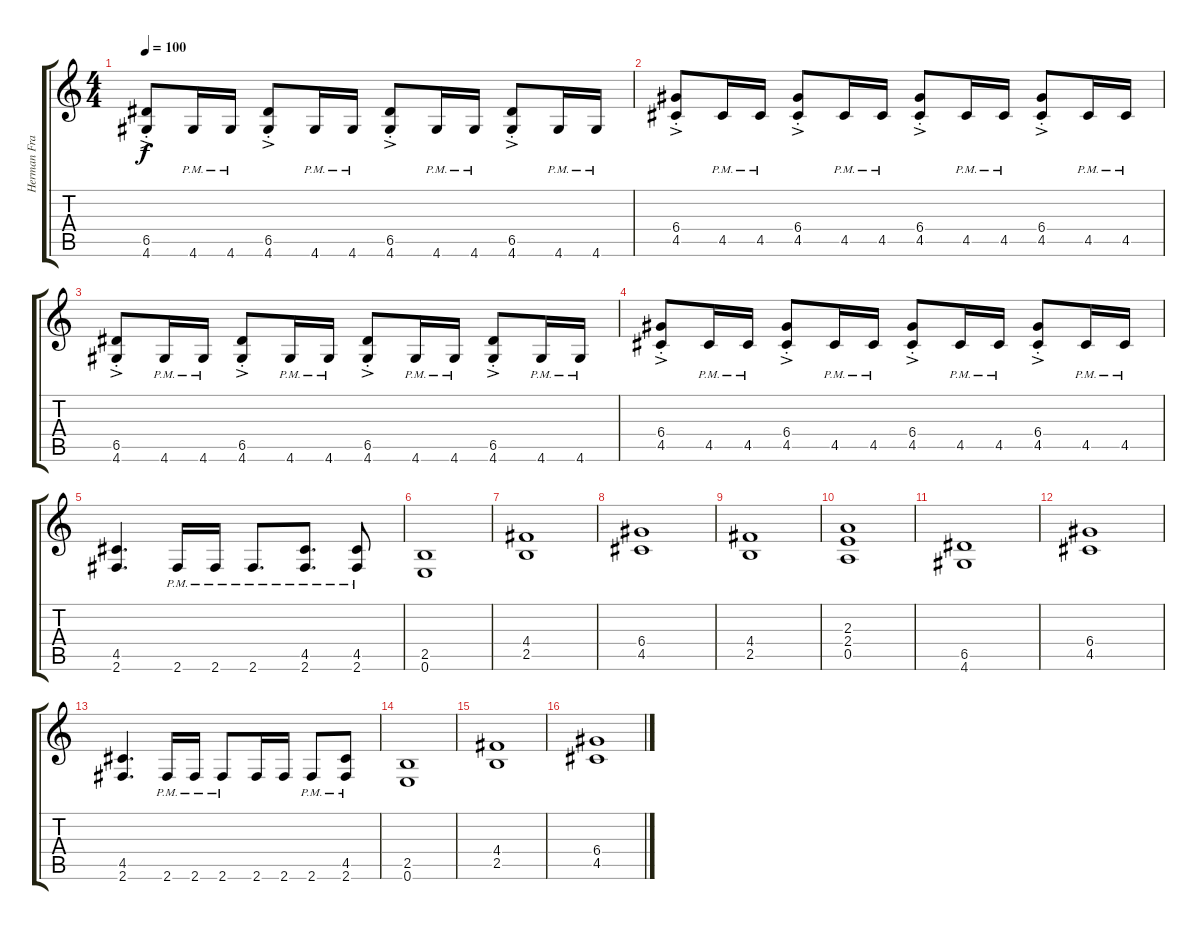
\track ("Herman Frank" "Herman Fra") {instrument distortionguitar}
\staff {score tabs}
\tuning (E4 B3 G3 D3 A2 E2) {hide}
\ts (4 4)
\tempo 100
\clef g2
\ks c
(6.5{ac st} 4.6{ac st}).8{dy f} 4.6{pm}.16 4.6{pm}.16 (6.5{ac st} 4.6{ac st}).8 4.6{pm}.16 4.6{pm}.16 (6.5{ac st} 4.6{ac st}).8 4.6{pm}.16 4.6{pm}.16 (6.5{ac st} 4.6{ac st}).8 4.6{pm}.16 4.6{pm}.16 |
(6.4{ac st} 4.5{ac st}).8 4.5{pm}.16 4.5{pm}.16 (6.4{ac st} 4.5{ac st}).8 4.5{pm}.16 4.5{pm}.16 (6.4{ac st} 4.5{ac st}).8 4.5{pm}.16 4.5{pm}.16 (6.4{ac st} 4.5{ac st}).8 4.5{pm}.16 4.5{pm}.16 |
(6.5{ac st} 4.6{ac st}).8 4.6{pm}.16 4.6{pm}.16 (6.5{ac st} 4.6{ac st}).8 4.6{pm}.16 4.6{pm}.16 (6.5{ac st} 4.6{ac st}).8 4.6{pm}.16 4.6{pm}.16 (6.5{ac st} 4.6{ac st}).8 4.6{pm}.16 4.6{pm}.16 |
(6.4{ac st} 4.5{ac st}).8 4.5{pm}.16 4.5{pm}.16 (6.4{ac st} 4.5{ac st}).8 4.5{pm}.16 4.5{pm}.16 (6.4{ac st} 4.5{ac st}).8 4.5{pm}.16 4.5{pm}.16 (6.4{ac st} 4.5{ac st}).8 4.5{pm}.16 4.5{pm}.16 |
(4.5 2.6).4{d} 2.6{pm}.16 2.6{pm}.16 2.6{pm}.8{d} (4.5{pm} 2.6{pm}).8{d} (4.5{pm} 2.6{pm}).8 |
(2.5 0.6).1 |
(4.4 2.5).1 |
(6.4 4.5).1 |
(4.4 2.5).1 |
(2.3 2.4 0.5).1 |
(6.5 4.6).1 |
(6.4 4.5).1 |
(4.5 2.6).4{d} 2.6{pm}.16 2.6{pm}.16 2.6{pm}.8 2.6.16 2.6.16 2.6{pm}.8 (4.5{pm} 2.6{pm}).8 |
(2.5 0.6).1 |
(4.4 2.5).1 |
(6.4 4.5).1
